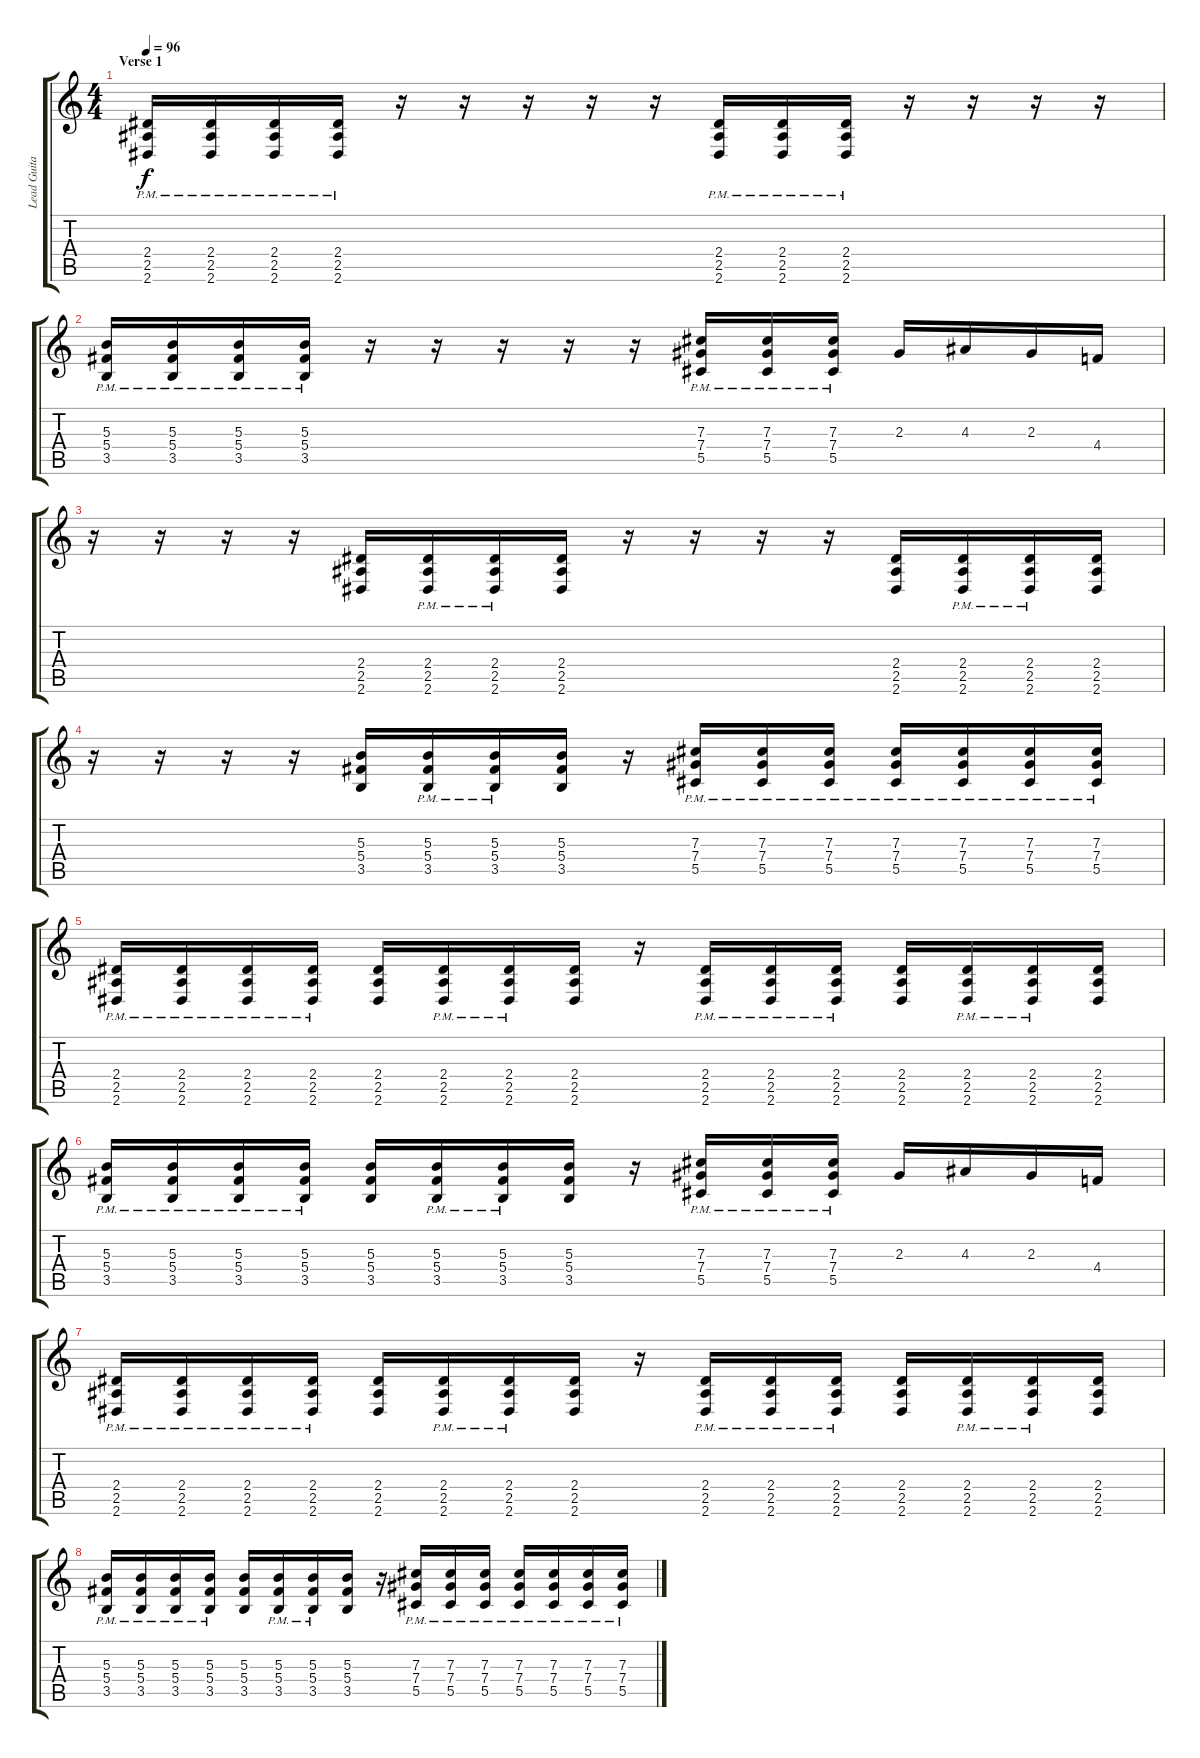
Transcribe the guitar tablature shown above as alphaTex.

\track ("Lead Guitar" "Lead Guita") {instrument distortionguitar}
\staff {score tabs}
\tuning (Eb4 Bb3 Gb3 Db3 Ab2 Db2) {hide}
\ts (4 4)
\section ("" "Verse 1 ")
\tempo 96
\clef g2
\ks c
(2.4{pm} 2.5{pm} 2.6{pm}).16{dy f} (2.4{pm} 2.5{pm} 2.6{pm}).16 (2.4{pm} 2.5{pm} 2.6{pm}).16 (2.4{pm} 2.5{pm} 2.6{pm}).16 r.16 r.16 r.16 r.16 r.16 (2.4{pm} 2.5{pm} 2.6{pm}).16 (2.4{pm} 2.5{pm} 2.6{pm}).16 (2.4{pm} 2.5{pm} 2.6{pm}).16 r.16 r.16 r.16 r.16 |
(5.3{pm} 5.4{pm} 3.5{pm}).16 (5.3{pm} 5.4{pm} 3.5{pm}).16 (5.3{pm} 5.4{pm} 3.5{pm}).16 (5.3{pm} 5.4{pm} 3.5{pm}).16 r.16 r.16 r.16 r.16 r.16 (7.3{pm} 7.4{pm} 5.5{pm}).16 (7.3{pm} 7.4{pm} 5.5{pm}).16 (7.3{pm} 7.4{pm} 5.5{pm}).16 2.3.16 4.3.16 2.3.16 4.4.16 |
r.16 r.16 r.16 r.16 (2.4 2.5 2.6).16 (2.4{pm} 2.5{pm} 2.6{pm}).16 (2.4{pm} 2.5{pm} 2.6{pm}).16 (2.4 2.5 2.6).16 r.16 r.16 r.16 r.16 (2.4 2.5 2.6).16 (2.4{pm} 2.5{pm} 2.6{pm}).16 (2.4{pm} 2.5{pm} 2.6{pm}).16 (2.4 2.5 2.6).16 |
r.16 r.16 r.16 r.16 (5.3 5.4 3.5).16 (5.3{pm} 5.4{pm} 3.5{pm}).16 (5.3{pm} 5.4{pm} 3.5{pm}).16 (5.3 5.4 3.5).16 r.16 (7.3{pm} 7.4{pm} 5.5{pm}).16 (7.3{pm} 7.4{pm} 5.5{pm}).16 (7.3{pm} 7.4{pm} 5.5{pm}).16 (7.3{pm} 7.4{pm} 5.5{pm}).16 (7.3{pm} 7.4{pm} 5.5{pm}).16 (7.3{pm} 7.4{pm} 5.5{pm}).16 (7.3{pm} 7.4{pm} 5.5{pm}).16 |
(2.4{pm} 2.5{pm} 2.6{pm}).16 (2.4{pm} 2.5{pm} 2.6{pm}).16 (2.4{pm} 2.5{pm} 2.6{pm}).16 (2.4{pm} 2.5{pm} 2.6{pm}).16 (2.4 2.5 2.6).16 (2.4{pm} 2.5{pm} 2.6{pm}).16 (2.4{pm} 2.5{pm} 2.6{pm}).16 (2.4 2.5 2.6).16 r.16 (2.4{pm} 2.5{pm} 2.6{pm}).16 (2.4{pm} 2.5{pm} 2.6{pm}).16 (2.4{pm} 2.5{pm} 2.6{pm}).16 (2.4 2.5 2.6).16 (2.4{pm} 2.5{pm} 2.6{pm}).16 (2.4{pm} 2.5{pm} 2.6{pm}).16 (2.4 2.5 2.6).16 |
(5.3{pm} 5.4{pm} 3.5{pm}).16 (5.3{pm} 5.4{pm} 3.5{pm}).16 (5.3{pm} 5.4{pm} 3.5{pm}).16 (5.3{pm} 5.4{pm} 3.5{pm}).16 (5.3 5.4 3.5).16 (5.3{pm} 5.4{pm} 3.5{pm}).16 (5.3{pm} 5.4{pm} 3.5{pm}).16 (5.3 5.4 3.5).16 r.16 (7.3{pm} 7.4{pm} 5.5{pm}).16 (7.3{pm} 7.4{pm} 5.5{pm}).16 (7.3{pm} 7.4{pm} 5.5{pm}).16 2.3.16 4.3.16 2.3.16 4.4.16 |
(2.4{pm} 2.5{pm} 2.6{pm}).16 (2.4{pm} 2.5{pm} 2.6{pm}).16 (2.4{pm} 2.5{pm} 2.6{pm}).16 (2.4{pm} 2.5{pm} 2.6{pm}).16 (2.4 2.5 2.6).16 (2.4{pm} 2.5{pm} 2.6{pm}).16 (2.4{pm} 2.5{pm} 2.6{pm}).16 (2.4 2.5 2.6).16 r.16 (2.4{pm} 2.5{pm} 2.6{pm}).16 (2.4{pm} 2.5{pm} 2.6{pm}).16 (2.4{pm} 2.5{pm} 2.6{pm}).16 (2.4 2.5 2.6).16 (2.4{pm} 2.5{pm} 2.6{pm}).16 (2.4{pm} 2.5{pm} 2.6{pm}).16 (2.4 2.5 2.6).16 |
(5.3{pm} 5.4{pm} 3.5{pm}).16 (5.3{pm} 5.4{pm} 3.5{pm}).16 (5.3{pm} 5.4{pm} 3.5{pm}).16 (5.3{pm} 5.4{pm} 3.5{pm}).16 (5.3 5.4 3.5).16 (5.3{pm} 5.4{pm} 3.5{pm}).16 (5.3{pm} 5.4{pm} 3.5{pm}).16 (5.3 5.4 3.5).16 r.16 (7.3{pm} 7.4{pm} 5.5{pm}).16 (7.3{pm} 7.4{pm} 5.5{pm}).16 (7.3{pm} 7.4{pm} 5.5{pm}).16 (7.3{pm} 7.4{pm} 5.5{pm}).16 (7.3{pm} 7.4{pm} 5.5{pm}).16 (7.3{pm} 7.4{pm} 5.5{pm}).16 (7.3{pm} 7.4{pm} 5.5{pm}).16
